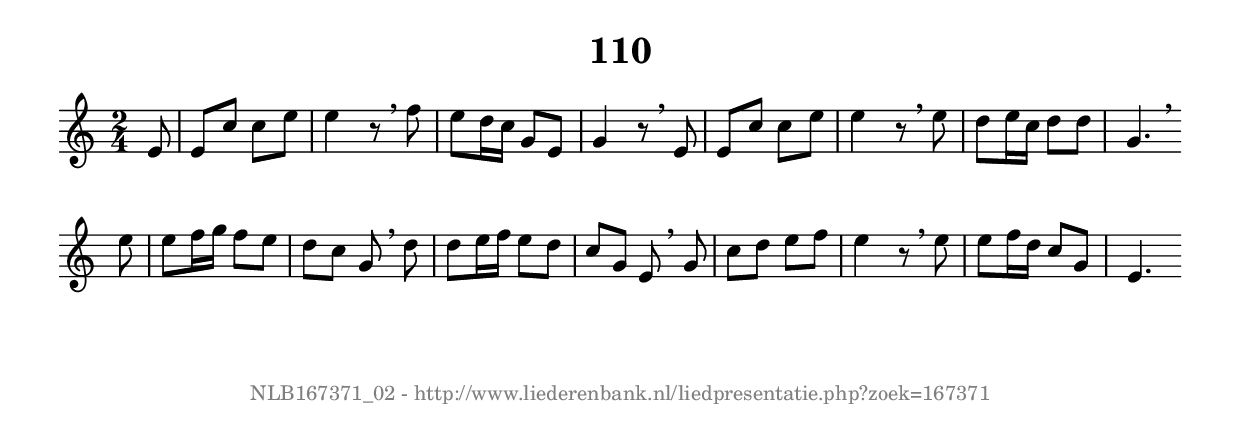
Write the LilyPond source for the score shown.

%
% produced by wce2krn 1.64 (7 June 2014)
%
\version"2.16"
#(append! paper-alist '(("long" . (cons (* 210 mm) (* 2000 mm)))))
#(set-default-paper-size "long")
sb = {\breathe}
mBreak = {\breathe }
bBreak = {\breathe }
x = {\once\override NoteHead #'style = #'cross }
gl=\glissando
itime={\override Staff.TimeSignature #'stencil = ##f }
ficta = {\once\set suggestAccidentals = ##t}
fine = {\once\override Score.RehearsalMark #'self-alignment-X = #1 \mark \markup {\italic{Fine}}}
dc = {\once\override Score.RehearsalMark #'self-alignment-X = #1 \mark \markup {\italic{D.C.}}}
dcf = {\once\override Score.RehearsalMark #'self-alignment-X = #1 \mark \markup {\italic{D.C. al Fine}}}
dcc = {\once\override Score.RehearsalMark #'self-alignment-X = #1 \mark \markup {\italic{D.C. al Coda}}}
ds = {\once\override Score.RehearsalMark #'self-alignment-X = #1 \mark \markup {\italic{D.S.}}}
dsf = {\once\override Score.RehearsalMark #'self-alignment-X = #1 \mark \markup {\italic{D.S. al Fine}}}
dsc = {\once\override Score.RehearsalMark #'self-alignment-X = #1 \mark \markup {\italic{D.S. al Coda}}}
pv = {\set Score.repeatCommands = #'((volta "1"))}
sv = {\set Score.repeatCommands = #'((volta "2"))}
tv = {\set Score.repeatCommands = #'((volta "3"))}
qv = {\set Score.repeatCommands = #'((volta "4"))}
xv = {\set Score.repeatCommands = #'((volta #f))}
\header{ tagline = ""
title = "110"
}
\score {{
\key c \major
\relative g'
{
\set melismaBusyProperties = #'()
\partial 32*4
\time 2/4
\tempo 4=120
\override Score.MetronomeMark #'transparent = ##t
\override Score.RehearsalMark #'break-visibility = #(vector #t #t #f)
e8 e c' c e e4 r8 \sb f e d16 c g8 e g4 r8 \sb e e c' c e e4 r8 \sb e d e16 c d8 d g,4. \bar ":|:" \bBreak
e'8 e f16 g f8 e d c g \sb d' d e16 f e8 d c g e \sb g c d e f e4 r8 \sb e e f16 d c8 g e4. \bar ":|"
 }}
 \midi { }
 \layout {
            indent = 0.0\cm
}
}
\markup { \vspace #0 } \markup { \with-color #grey \fill-line { \center-column { \smaller "NLB167371_02 - http://www.liederenbank.nl/liedpresentatie.php?zoek=167371" } } }
